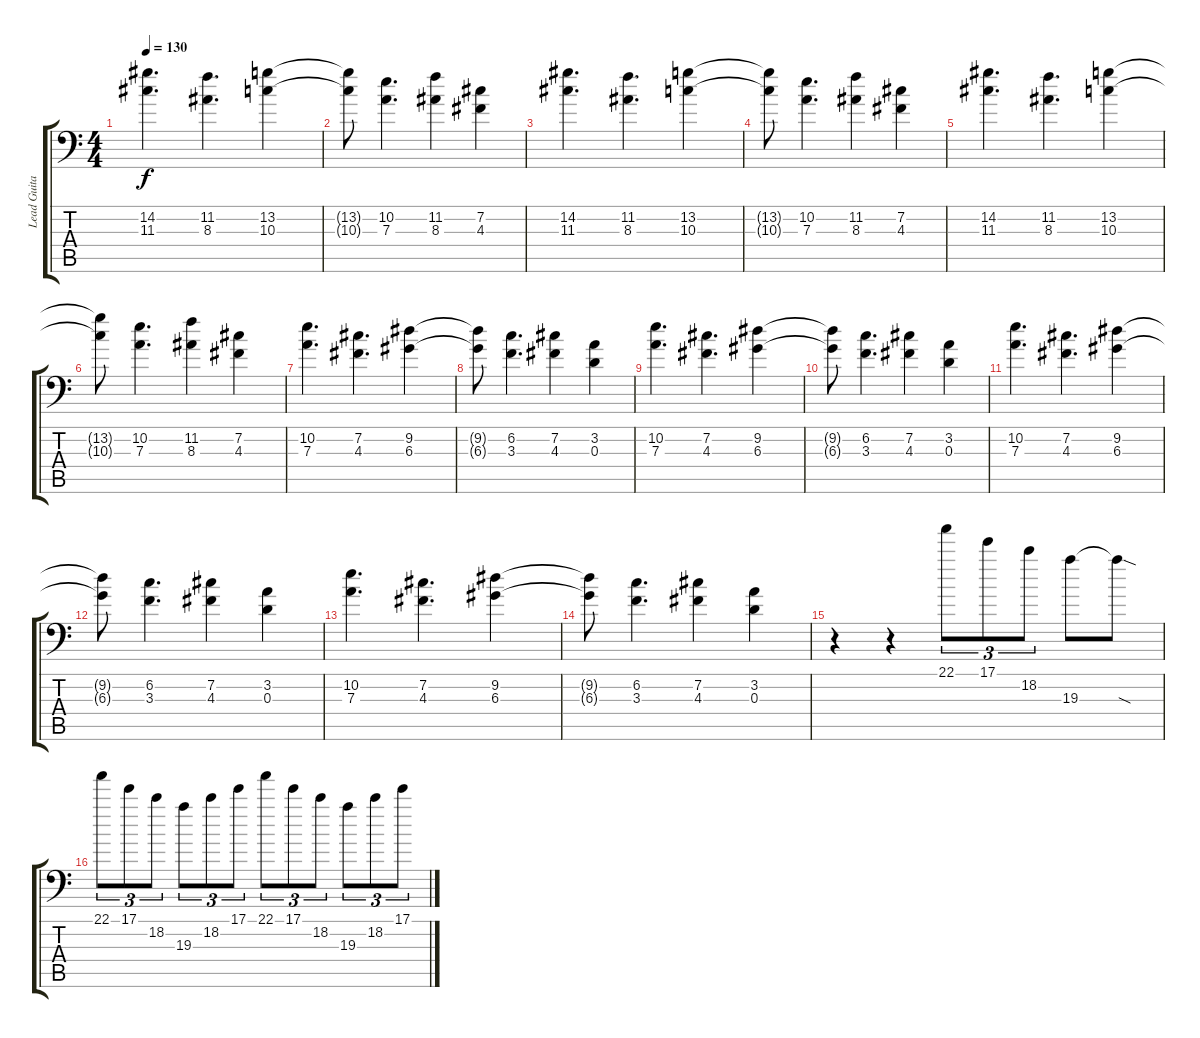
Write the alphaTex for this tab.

\track ("Lead Guitar" "Lead Guita") {instrument distortionguitar}
\staff {score tabs}
\tuning (B3 Gb3 D3 A2 E2 A1) {hide}
\ts (4 4)
\tempo 130
\clef f4
\ks c
(14.2 11.3).4{d dy f} (11.2 8.3).4{d} (13.2 10.3).4 |
(13.2{t} 10.3{t}).8 (10.2 7.3).4{d} (11.2 8.3).4 (7.2 4.3).4 |
(14.2 11.3).4{d} (11.2 8.3).4{d} (13.2 10.3).4 |
(13.2{t} 10.3{t}).8 (10.2 7.3).4{d} (11.2 8.3).4 (7.2 4.3).4 |
(14.2 11.3).4{d} (11.2 8.3).4{d} (13.2 10.3).4 |
(13.2{t} 10.3{t}).8 (10.2 7.3).4{d} (11.2 8.3).4 (7.2 4.3).4 |
(10.2 7.3).4{d} (7.2 4.3).4{d} (9.2 6.3).4 |
(9.2{t} 6.3{t}).8 (6.2 3.3).4{d} (7.2 4.3).4 (3.2 0.3).4 |
(10.2 7.3).4{d} (7.2 4.3).4{d} (9.2 6.3).4 |
(9.2{t} 6.3{t}).8 (6.2 3.3).4{d} (7.2 4.3).4 (3.2 0.3).4 |
(10.2 7.3).4{d} (7.2 4.3).4{d} (9.2 6.3).4 |
(9.2{t} 6.3{t}).8 (6.2 3.3).4{d} (7.2 4.3).4 (3.2 0.3).4 |
(10.2 7.3).4{d} (7.2 4.3).4{d} (9.2 6.3).4 |
(9.2{t} 6.3{t}).8 (6.2 3.3).4{d} (7.2 4.3).4 (3.2 0.3).4 |
r.4 r.4 22.1.8{tu (3 2)} 17.1.8{tu (3 2)} 18.2.8{tu (3 2)} 19.3.8 19.3{sod t}.8 |
22.1.8{tu (3 2)} 17.1.8{tu (3 2)} 18.2.8{tu (3 2)} 19.3.8{tu (3 2)} 18.2.8{tu (3 2)} 17.1.8{tu (3 2)} 22.1.8{tu (3 2)} 17.1.8{tu (3 2)} 18.2.8{tu (3 2)} 19.3.8{tu (3 2)} 18.2.8{tu (3 2)} 17.1.8{tu (3 2)}
